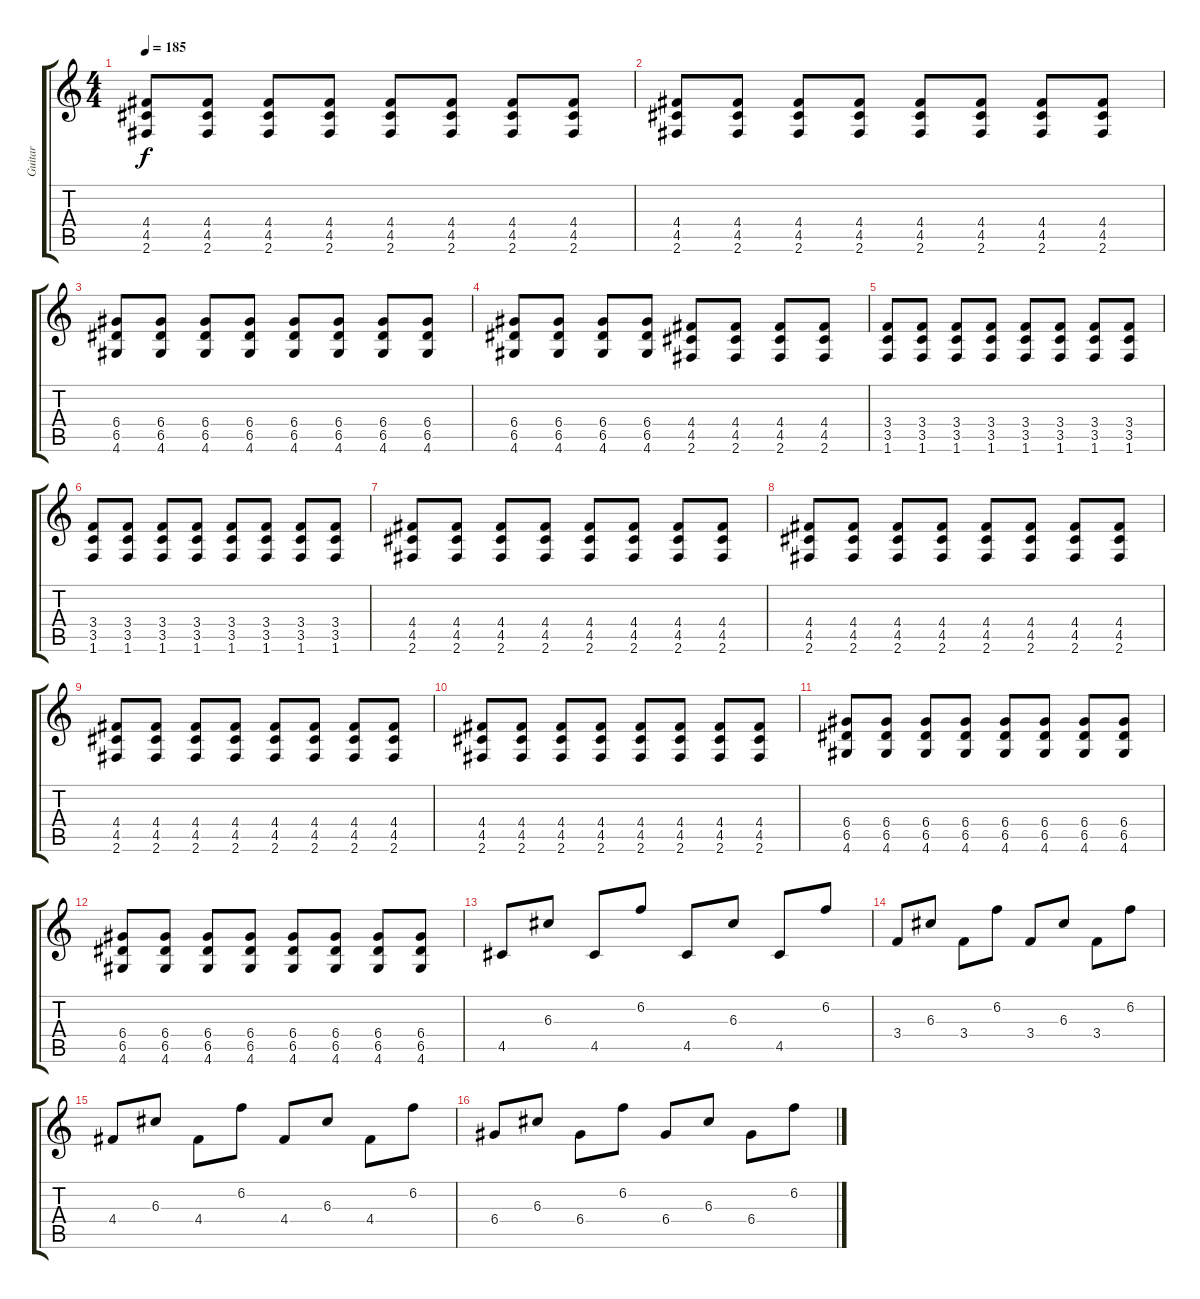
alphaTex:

\track ("Guitar " "Guitar ") {instrument distortionguitar}
\staff {score tabs}
\tuning (E4 B3 G3 D3 A2 E2) {hide}
\ts (4 4)
\tempo 185
\clef g2
\ks c
(4.4 4.5 2.6).8{dy f} (4.4 4.5 2.6).8 (4.4 4.5 2.6).8 (4.4 4.5 2.6).8 (4.4 4.5 2.6).8 (4.4 4.5 2.6).8 (4.4 4.5 2.6).8 (4.4 4.5 2.6).8 |
(4.4 4.5 2.6).8 (4.4 4.5 2.6).8 (4.4 4.5 2.6).8 (4.4 4.5 2.6).8 (4.4 4.5 2.6).8 (4.4 4.5 2.6).8 (4.4 4.5 2.6).8 (4.4 4.5 2.6).8 |
(6.4 6.5 4.6).8 (6.4 6.5 4.6).8 (6.4 6.5 4.6).8 (6.4 6.5 4.6).8 (6.4 6.5 4.6).8 (6.4 6.5 4.6).8 (6.4 6.5 4.6).8 (6.4 6.5 4.6).8 |
(6.4 6.5 4.6).8 (6.4 6.5 4.6).8 (6.4 6.5 4.6).8 (6.4 6.5 4.6).8 (4.4 4.5 2.6).8 (4.4 4.5 2.6).8 (4.4 4.5 2.6).8 (4.4 4.5 2.6).8 |
(3.4 3.5 1.6).8 (3.4 3.5 1.6).8 (3.4 3.5 1.6).8 (3.4 3.5 1.6).8 (3.4 3.5 1.6).8 (3.4 3.5 1.6).8 (3.4 3.5 1.6).8 (3.4 3.5 1.6).8 |
(3.4 3.5 1.6).8 (3.4 3.5 1.6).8 (3.4 3.5 1.6).8 (3.4 3.5 1.6).8 (3.4 3.5 1.6).8 (3.4 3.5 1.6).8 (3.4 3.5 1.6).8 (3.4 3.5 1.6).8 |
(4.4 4.5 2.6).8 (4.4 4.5 2.6).8 (4.4 4.5 2.6).8 (4.4 4.5 2.6).8 (4.4 4.5 2.6).8 (4.4 4.5 2.6).8 (4.4 4.5 2.6).8 (4.4 4.5 2.6).8 |
(4.4 4.5 2.6).8 (4.4 4.5 2.6).8 (4.4 4.5 2.6).8 (4.4 4.5 2.6).8 (4.4 4.5 2.6).8 (4.4 4.5 2.6).8 (4.4 4.5 2.6).8 (4.4 4.5 2.6).8 |
(4.4 4.5 2.6).8 (4.4 4.5 2.6).8 (4.4 4.5 2.6).8 (4.4 4.5 2.6).8 (4.4 4.5 2.6).8 (4.4 4.5 2.6).8 (4.4 4.5 2.6).8 (4.4 4.5 2.6).8 |
(4.4 4.5 2.6).8 (4.4 4.5 2.6).8 (4.4 4.5 2.6).8 (4.4 4.5 2.6).8 (4.4 4.5 2.6).8 (4.4 4.5 2.6).8 (4.4 4.5 2.6).8 (4.4 4.5 2.6).8 |
(6.4 6.5 4.6).8 (6.4 6.5 4.6).8 (6.4 6.5 4.6).8 (6.4 6.5 4.6).8 (6.4 6.5 4.6).8 (6.4 6.5 4.6).8 (6.4 6.5 4.6).8 (6.4 6.5 4.6).8 |
(6.4 6.5 4.6).8 (6.4 6.5 4.6).8 (6.4 6.5 4.6).8 (6.4 6.5 4.6).8 (6.4 6.5 4.6).8 (6.4 6.5 4.6).8 (6.4 6.5 4.6).8 (6.4 6.5 4.6).8 |
4.5.8 6.3.8 4.5.8 6.2.8 4.5.8 6.3.8 4.5.8 6.2.8 |
3.4.8 6.3.8 3.4.8 6.2.8 3.4.8 6.3.8 3.4.8 6.2.8 |
4.4.8 6.3.8 4.4.8 6.2.8 4.4.8 6.3.8 4.4.8 6.2.8 |
6.4.8 6.3.8 6.4.8 6.2.8 6.4.8 6.3.8 6.4.8 6.2.8
